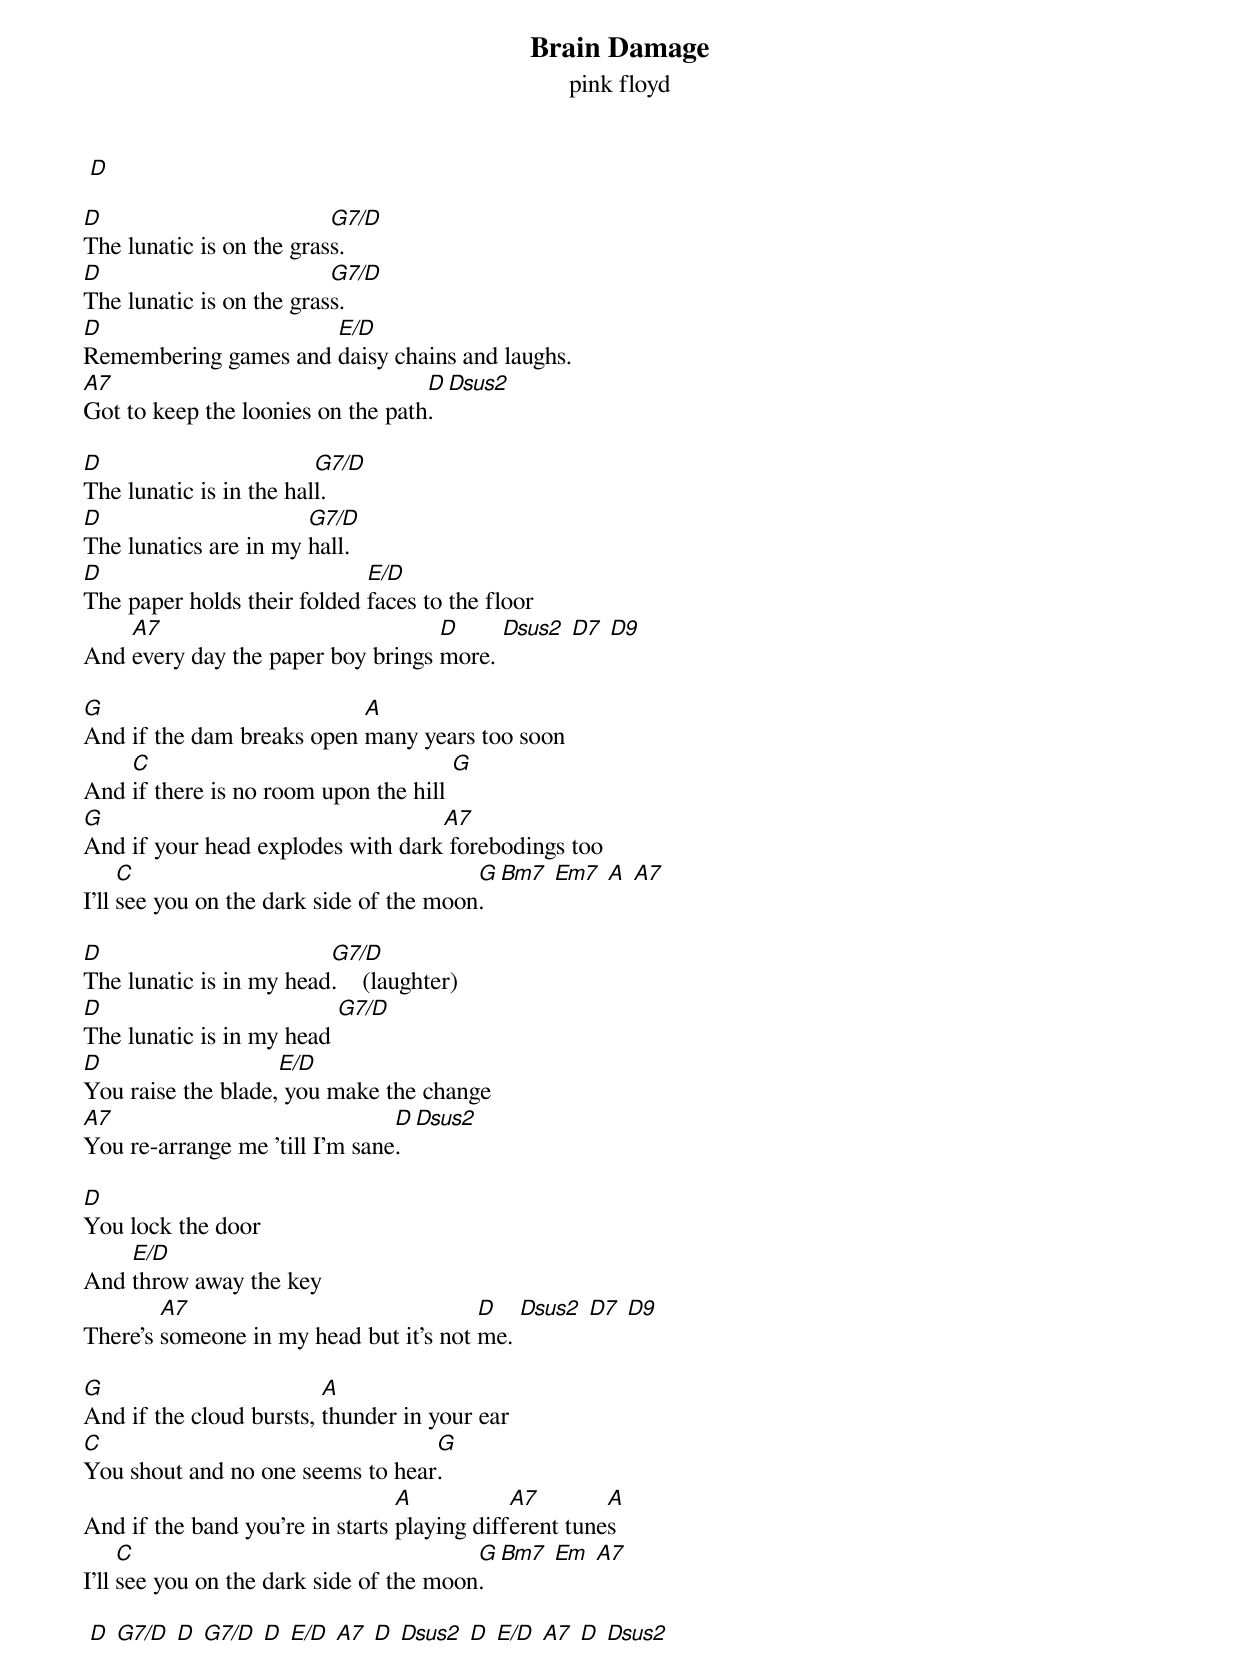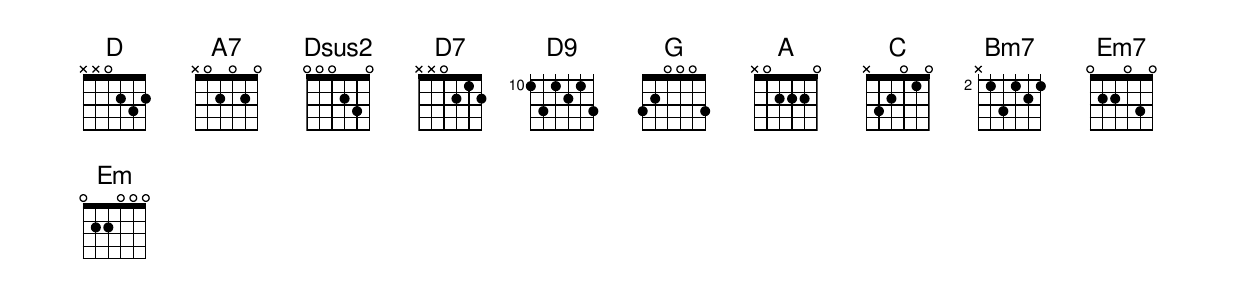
{title: Brain Damage}
{subtitle: pink floyd}

 [D]

[D]The lunatic is on the gras[G7/D]s.
[D]The lunatic is on the gras[G7/D]s.
[D]Remembering games and [E/D]daisy chains and laughs.
[A7]Got to keep the loonies on the path[D]. [Dsus2]

[D]The lunatic is in the hal[G7/D]l.
[D]The lunatics are in my [G7/D]hall.
[D]The paper holds their folded [E/D]faces to the floor
And [A7]every day the paper boy brings [D]more. [Dsus2] [D7] [D9]

[G]And if the dam breaks open [A]many years too soon
And [C]if there is no room upon the hill [G]
[G]And if your head explodes with dark[A7] forebodings too
I'll [C]see you on the dark side of the moon[G]. [Bm7] [Em7] [A] [A7]

[D]The lunatic is in my head[G7/D].    (laughter)
[D]The lunatic is in my head [G7/D]
[D]You raise the blade,[E/D] you make the change
[A7]You re-arrange me 'till I'm sane[D]. [Dsus2]

[D]You lock the door
And [E/D]throw away the key
There's [A7]someone in my head but it's not [D]me. [Dsus2] [D7] [D9]

[G]And if the cloud bursts, [A]thunder in your ear
[C]You shout and no one seems to hear[G].
And if the band you're in starts [A]playing diff[A7]erent tune[A]s
I'll [C]see you on the dark side of the moon[G]. [Bm7] [Em] [A7]

 [D] [G7/D] [D] [G7/D] [D] [E/D] [A7] [D] [Dsus2] [D] [E/D] [A7] [D] [Dsus2]
